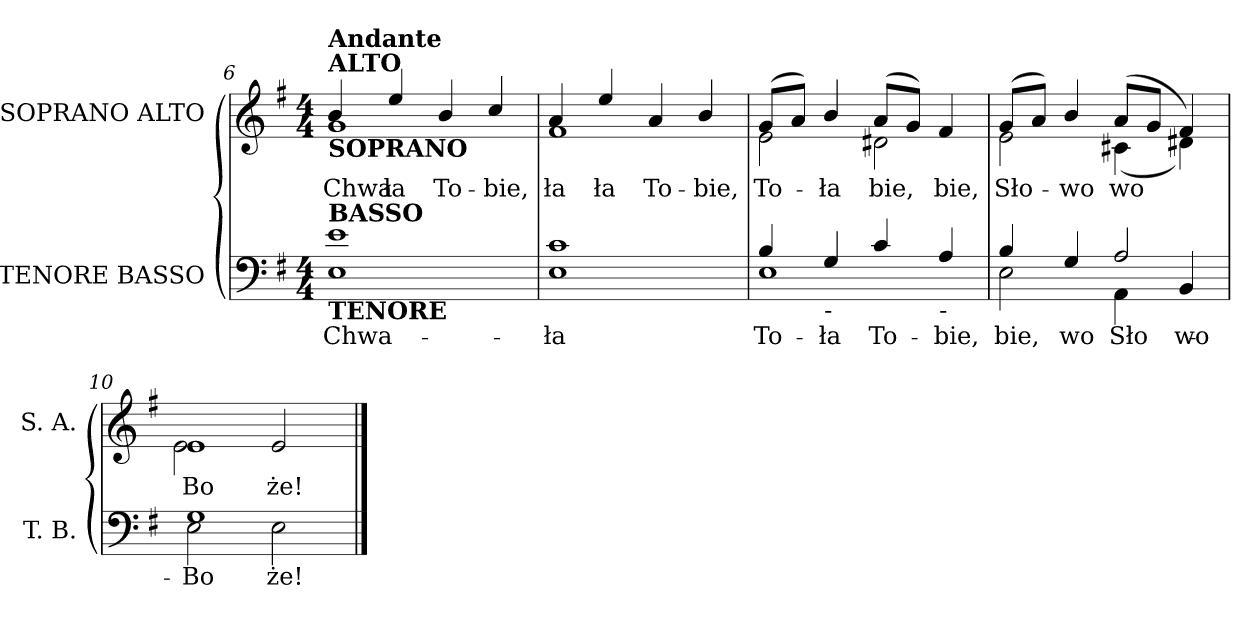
**kern	**text	**kern	**text
*part2	*part2	*part1	*part1
*staff2	*staff2	*staff1	*staff1
*I"TENORE BASSO	*	*I"SOPRANO ALTO	*
*I'T. B.	*	*I'S. A.	*
!!LO:LB:g=z
*clefF4	*	*clefG2	*
*k[f#]	*	*k[f#]	*
*G:	*	*G:	*
*M4/4	*	*M4/4	*
*MM80	*	*MM80	*
=6	=6	=6	=6
!	!LO:LY:a:color=#000000	!	!
*^	*	*	*
!	!	!LO:LY:b:color=#000000	!	!
!	!	!	!	!LO:LY:a:color=#000000
*	*	*	*^	*
!	!	!	!LO:TX:b:B:t=SOPRANO	!	!
!	!	!	!LO:TX:B:t=ALTO	!	!
!	!	!	!LO:TX:a:B:t=Andante	!	!
!LO:TX:b:B:t=TENORE	!	!	!	!	!
!LO:TX:B:t=BASSO	!	!	!	!	!
!	!	!	!	!	!LO:LY:b:color=#000000
1ei	1Ei	Chwa-	4bi/	1gi	Chwa-
!	!	!	!	!	!LO:LY:a:color=#000000
.	.	.	4eei/	.	-ła
!	!	!	!	!	!LO:LY:a:color=#000000
.	.	.	4bi/	.	To-
!	!	!	!	!	!LO:LY:a:color=#000000
.	.	.	4cci/	.	-bie,
=7	=7	=7	=7	=7	=7
!	!	!LO:LY:a:color=#000000	!	!	!
!	!	!LO:LY:b:color=#000000	!	!	!
!	!	!	!	!	!LO:LY:a:color=#000000
!	!	!	!	!	!LO:LY:b:color=#000000
1ci	1Ei	-ła	4ai/	1f#i	-ła
!	!	!	!	!	!LO:LY:a:color=#000000
.	.	.	4eei/	.	-ła
!	!	!	!	!	!LO:LY:a:color=#000000
.	.	.	4ai/	.	To-
!	!	!	!	!	!LO:LY:a:color=#000000
.	.	.	4bi/	.	-bie,
=8	=8	=8	=8	=8	=8
!	!	!LO:LY:a:color=#000000	!	!	!
!	!	!LO:LY:b:color=#000000	!	!	!
!	!	!	!	!	!LO:LY:a:color=#000000
!	!	!	!	!	!LO:LY:b:color=#000000
4Bi/	1Ei	To-	(8gi/L	2ei\	To-
.	.	.	8ai/J)	.	.
!	!	!LO:LY:a:color=#000000	!	!	!
!LO:TX:b:t=-	!	!	!	!	!
!	!	!	!	!	!LO:LY:a:color=#000000
4Gi/	.	-ła	4bi/	.	-ła
!	!	!LO:LY:a:color=#000000	!	!	!
!	!	!	!	!	!LO:LY:a:color=#000000
!	!	!	!	!	!LO:LY:b:color=#000000
4ci/	.	To-	(8ai/L	2d#Xi\	-bie,
.	.	.	8gi/J)	.	.
!	!	!LO:LY:a:color=#000000	!	!	!
!LO:TX:b:t=-	!	!	!	!	!
!	!	!	!	!	!LO:LY:a:color=#000000
4Ai/	.	-bie,	4f#i/	.	-bie,
=9	=9	=9	=9	=9	=9
!	!	!LO:LY:a:color=#000000	!	!	!
!	!	!LO:LY:b:color=#000000	!	!	!
!	!	!	!	!	!LO:LY:a:color=#000000
!	!	!	!	!	!LO:LY:b:color=#000000
4Bi/	2Ei\	-bie,	(8gi/L	2ei\	Sło-
.	.	.	8ai/J)	.	.
!	!	!LO:LY:a:color=#000000	!	!	!
!	!	!	!	!	!LO:LY:a:color=#000000
4Gi/	.	-wo	4bi/	.	-wo
!	!	!LO:LY:a:color=#000000	!	!	!
!	!	!LO:LY:b:color=#000000	!	!	!
!	!	!	!	!	!LO:LY:a:color=#000000
!	!	!	!	!	!LO:LY:b:color=#000000
2Ai/	4AAi\	Sło-	(8ai/L	(4c#Xi\	-wo
.	.	.	8gi/J	.	.
!	!	!LO:LY:b:color=#000000	!	!	!
.	4BBi/	-wo	4f#i/)	4d#Xi\)	.
=10	=10	=10	=10	=10	=10
!	!	!LO:LY:a:color=#000000	!	!	!
!	!	!LO:LY:b:color=#000000	!	!	!
!	!	!	!	!	!LO:LY:a:color=#000000
!	!	!	!	!	!LO:LY:b:color=#000000
1Gi	2Ei\	Bo-	1ei	2ei\	Bo-
!	!	!LO:LY:b:color=#000000	!	!	!
!	!	!	!	!	!LO:LY:b:color=#000000
.	2Ei\	-że!	.	2ei/	-że!
*v	*v	*	*	*	*
*	*	*v	*v	*
==	==	==	==
*-	*-	*-	*-
